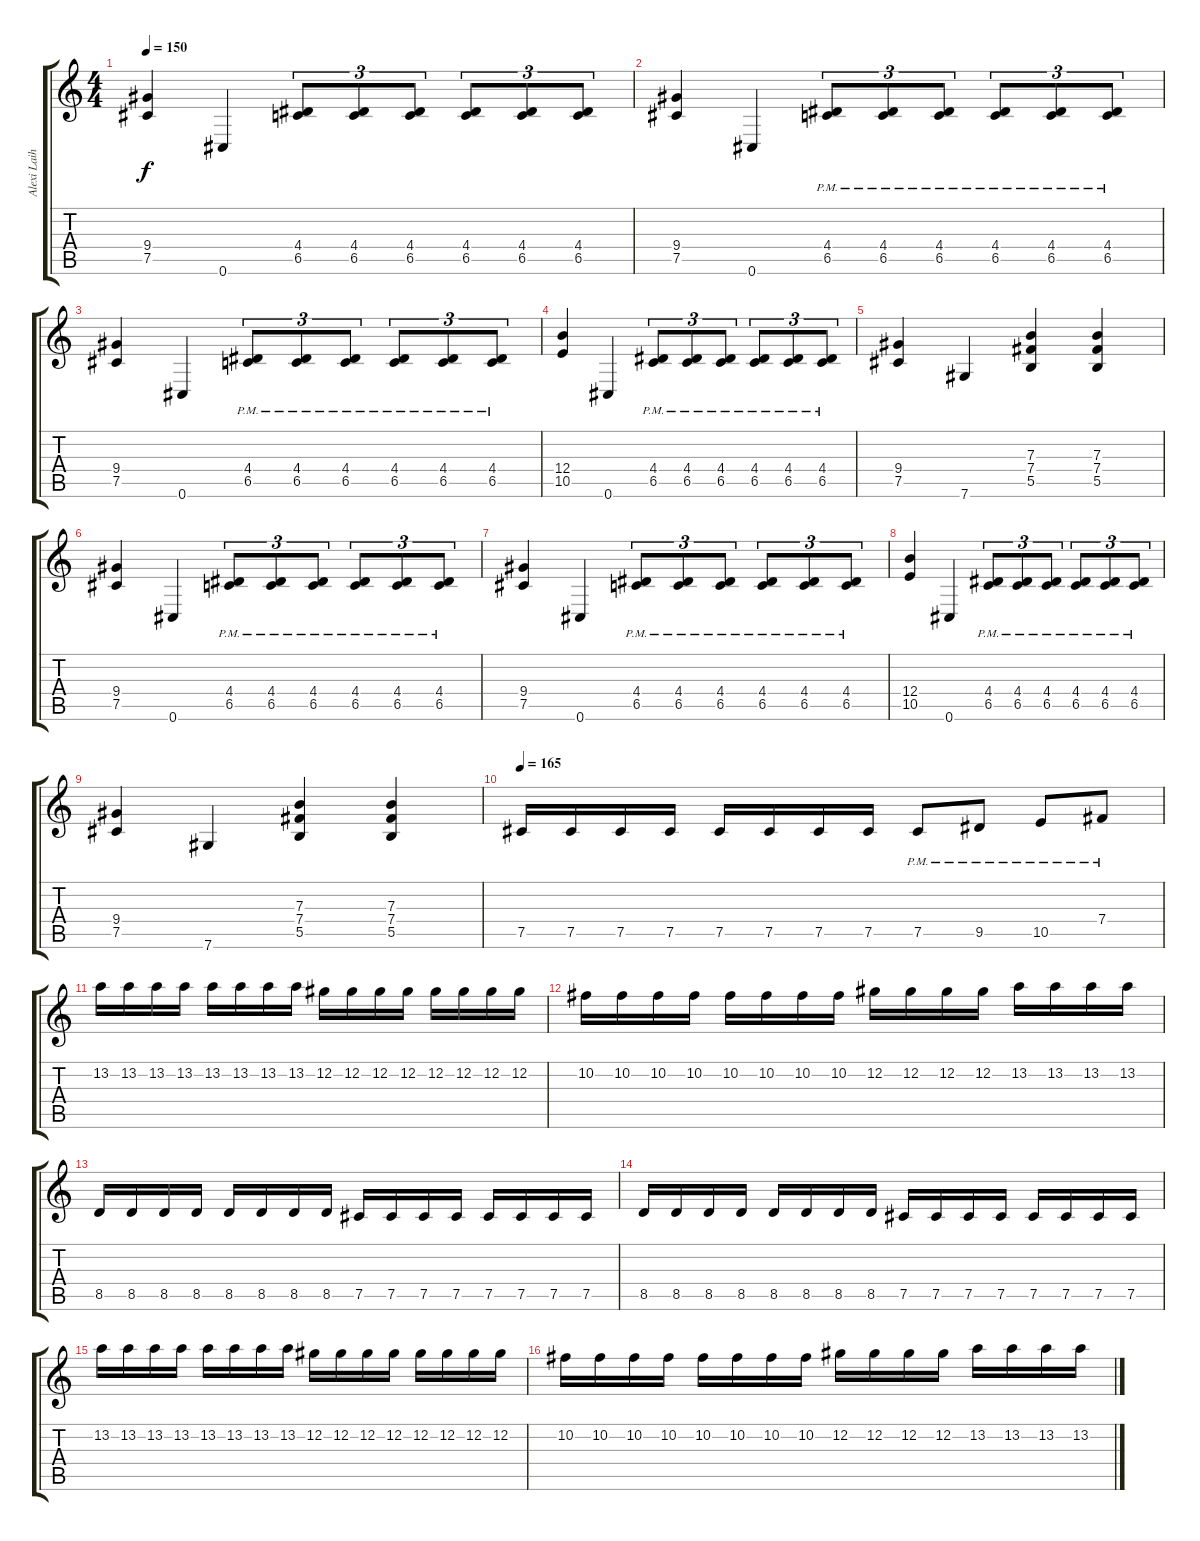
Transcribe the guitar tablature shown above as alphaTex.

\track ("Alexi Laiho" "Alexi Laih") {instrument distortionguitar}
\staff {score tabs}
\tuning (Db4 Ab3 E3 B2 Gb2 Db2) {hide}
\ts (4 4)
\tempo 150
\clef g2
\ks c
(9.4 7.5).4{dy f} 0.6.4 (4.4 6.5).8{tu (3 2)} (4.4 6.5).8{tu (3 2)} (4.4 6.5).8{tu (3 2)} (4.4 6.5).8{tu (3 2)} (4.4 6.5).8{tu (3 2)} (4.4 6.5).8{tu (3 2)} |
(9.4 7.5).4 0.6.4 (4.4{pm} 6.5{pm}).8{tu (3 2)} (4.4{pm} 6.5{pm}).8{tu (3 2)} (4.4{pm} 6.5{pm}).8{tu (3 2)} (4.4{pm} 6.5{pm}).8{tu (3 2)} (4.4{pm} 6.5{pm}).8{tu (3 2)} (4.4{pm} 6.5{pm}).8{tu (3 2)} |
(9.4 7.5).4 0.6.4 (4.4{pm} 6.5{pm}).8{tu (3 2)} (4.4{pm} 6.5{pm}).8{tu (3 2)} (4.4{pm} 6.5{pm}).8{tu (3 2)} (4.4{pm} 6.5{pm}).8{tu (3 2)} (4.4{pm} 6.5{pm}).8{tu (3 2)} (4.4{pm} 6.5{pm}).8{tu (3 2)} |
(12.4 10.5).4 0.6.4 (4.4{pm} 6.5{pm}).8{tu (3 2)} (4.4{pm} 6.5{pm}).8{tu (3 2)} (4.4{pm} 6.5{pm}).8{tu (3 2)} (4.4{pm} 6.5{pm}).8{tu (3 2)} (4.4{pm} 6.5{pm}).8{tu (3 2)} (4.4{pm} 6.5{pm}).8{tu (3 2)} |
(9.4 7.5).4 7.6.4 (7.3 7.4 5.5).4 (7.3 7.4 5.5).4 |
(9.4 7.5).4 0.6.4 (4.4{pm} 6.5{pm}).8{tu (3 2)} (4.4{pm} 6.5{pm}).8{tu (3 2)} (4.4{pm} 6.5{pm}).8{tu (3 2)} (4.4{pm} 6.5{pm}).8{tu (3 2)} (4.4{pm} 6.5{pm}).8{tu (3 2)} (4.4{pm} 6.5{pm}).8{tu (3 2)} |
(9.4 7.5).4 0.6.4 (4.4{pm} 6.5{pm}).8{tu (3 2)} (4.4{pm} 6.5{pm}).8{tu (3 2)} (4.4{pm} 6.5{pm}).8{tu (3 2)} (4.4{pm} 6.5{pm}).8{tu (3 2)} (4.4{pm} 6.5{pm}).8{tu (3 2)} (4.4{pm} 6.5{pm}).8{tu (3 2)} |
(12.4 10.5).4 0.6.4 (4.4{pm} 6.5{pm}).8{tu (3 2)} (4.4{pm} 6.5{pm}).8{tu (3 2)} (4.4{pm} 6.5{pm}).8{tu (3 2)} (4.4{pm} 6.5{pm}).8{tu (3 2)} (4.4{pm} 6.5{pm}).8{tu (3 2)} (4.4{pm} 6.5{pm}).8{tu (3 2)} |
(9.4 7.5).4 7.6.4 (7.3 7.4 5.5).4 (7.3 7.4 5.5).4 |
\tempo 165
7.5.16 7.5.16 7.5.16 7.5.16 7.5.16 7.5.16 7.5.16 7.5.16 7.5{pm}.8 9.5{pm}.8 10.5{pm}.8 7.4{pm}.8 |
13.2.16 13.2.16 13.2.16 13.2.16 13.2.16 13.2.16 13.2.16 13.2.16 12.2.16 12.2.16 12.2.16 12.2.16 12.2.16 12.2.16 12.2.16 12.2.16 |
10.2.16 10.2.16 10.2.16 10.2.16 10.2.16 10.2.16 10.2.16 10.2.16 12.2.16 12.2.16 12.2.16 12.2.16 13.2.16 13.2.16 13.2.16 13.2.16 |
8.5.16 8.5.16 8.5.16 8.5.16 8.5.16 8.5.16 8.5.16 8.5.16 7.5.16 7.5.16 7.5.16 7.5.16 7.5.16 7.5.16 7.5.16 7.5.16 |
8.5.16 8.5.16 8.5.16 8.5.16 8.5.16 8.5.16 8.5.16 8.5.16 7.5.16 7.5.16 7.5.16 7.5.16 7.5.16 7.5.16 7.5.16 7.5.16 |
13.2.16 13.2.16 13.2.16 13.2.16 13.2.16 13.2.16 13.2.16 13.2.16 12.2.16 12.2.16 12.2.16 12.2.16 12.2.16 12.2.16 12.2.16 12.2.16 |
10.2.16 10.2.16 10.2.16 10.2.16 10.2.16 10.2.16 10.2.16 10.2.16 12.2.16 12.2.16 12.2.16 12.2.16 13.2.16 13.2.16 13.2.16 13.2.16
